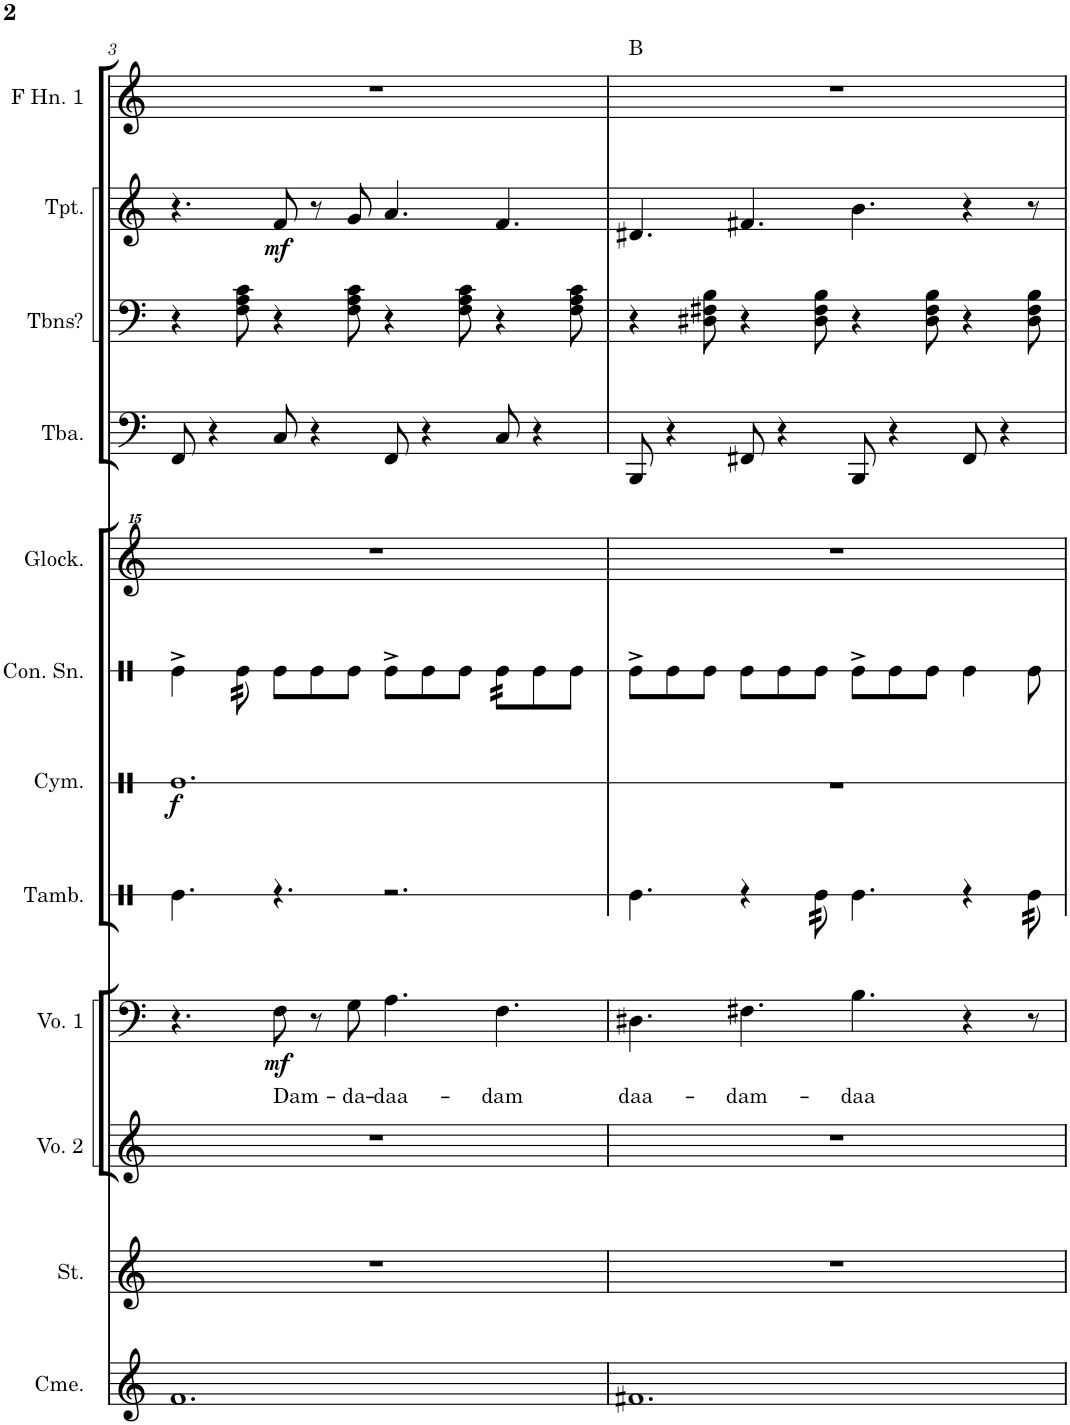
**kern	**kern	**kern	**kern	**text	**dynam	**kern	**kern	**kern	**kern	**kern	**dynam	**kern
*part10	*part9	*part8	*part7	*part7	*part7	*part6	*part5	*part4	*part3	*part2	*part2	*part1
*staff10	*staff9	*staff8	*staff7	*staff7	*staff7	*staff6	*staff5	*staff4	*staff3	*staff2	*staff2	*staff1
*I"Chimes	*I"Strings	*I"Voice 2	*I"Voice 1	*	*	*I"Concert Snare Drum	*I"Glockenspiel	*I"Tuba	*I"Trombones?	*I"Trumpet	*	*I"Horn in F 1
*I'Cme.	*I'St.	*I'Vo. 2	*I'Vo. 1	*	*	*I'Con. Sn.	*I'Glock.	*I'Tba.	*I'Tbns?	*I'Tpt.	*	*
!!LO:PB:g=z
*clefG2	*clefG2	*clefG2	*clefF4	*	*	*clefX	*clefG^^2	*clefF4	*clefF4	*clefG2	*	*clefG2
*	*	*	*	*	*	*	*	*	*	*ITrd1c2	*	*ITrd4c7
*k[]	*k[]	*k[]	*k[]	*	*	*k[]	*k[]	*k[]	*k[]	*k[]	*	*k[]
*M12/8	*M12/8	*M12/8	*M12/8	*	*	*M12/8	*M12/8	*M12/8	*M12/8	*M12/8	*	*M12/8
=3	=3	=3	=3	=3	=3	=3	=3	=3	=3	=3	=3	=3
1.f	1.r	1.r	4.r	.	.	4Re^\	1.r	8FF/	4r	4.r	.	1.r
.	.	.	.	.	.	.	.	4r	.	.	.	.
*	*	*	*	*	*	*tremolo	*	*	*	*	*	*
.	.	.	.	.	.	32Re\	.	.	8F\ 8A\ 8c\	.	.	.
.	.	.	.	.	.	32Re\	.	.	.	.	.	.
.	.	.	.	.	.	32Re\	.	.	.	.	.	.
.	.	.	.	.	.	32Re\	.	.	.	.	.	.
*	*	*	*	*	*	*Xtremolo	*	*	*	*	*	*
!	!	!	!	!LO:LY:b	!LO:DY:b	!	!	!	!	!	!LO:DY:b	!
.	.	.	8F\	Dam-	mf	8Re\L	.	8C/	4r	8f/	mf	.
.	.	.	8r	.	.	8Re\	.	4r	.	8r	.	.
!	!	!	!	!LO:LY:b	!	!	!	!	!	!	!	!
.	.	.	8G\	-da-	.	8Re\J	.	.	8F\ 8A\ 8c\	8g/	.	.
!	!	!	!	!LO:LY:b	!	!	!	!	!	!	!	!
.	.	.	4.A\	-daa-	.	8Re^\L	.	8FF/	4r	4.a/	.	.
.	.	.	.	.	.	8Re\	.	4r	.	.	.	.
.	.	.	.	.	.	8Re\J	.	.	8F\ 8A\ 8c\	.	.	.
!	!	!	!	!LO:LY:b	!	!	!	!	!	!	!	!
*	*	*	*	*	*	*tremolo	*	*	*	*	*	*
.	.	.	4.F\	-dam	.	32Re\LLL	.	8C/	4r	4.f/	.	.
.	.	.	.	.	.	32Re\	.	.	.	.	.	.
.	.	.	.	.	.	32Re\	.	.	.	.	.	.
.	.	.	.	.	.	32Re\	.	.	.	.	.	.
*	*	*	*	*	*	*Xtremolo	*	*	*	*	*	*
.	.	.	.	.	.	8Re\	.	4r	.	.	.	.
.	.	.	.	.	.	8Re\J	.	.	8F\ 8A\ 8c\	.	.	.
=4	=4	=4	=4	=4	=4	=4	=4	=4	=4	=4	=4	=4
!	!	!	!	!	!	!	!	!	!	!	!	!LO:TX:a:t=B
!	!	!	!	!LO:LY:b	!	!	!	!	!	!	!	!
1.f#X	1.r	1.r	4.D#X\	daa-	.	8Re^\L	1.r	8BBB/	4r	4.d#X/	.	1.r
.	.	.	.	.	.	8Re\	.	4r	.	.	.	.
.	.	.	.	.	.	8Re\J	.	.	8D#X\ 8F#X\ 8B\	.	.	.
!	!	!	!	!LO:LY:b	!	!	!	!	!	!	!	!
.	.	.	4.F#X\	-dam-	.	8Re\L	.	8FF#X/	4r	4.f#X/	.	.
.	.	.	.	.	.	8Re\	.	4r	.	.	.	.
.	.	.	.	.	.	8Re\J	.	.	8D#\ 8F#\ 8B\	.	.	.
!	!	!	!	!LO:LY:b	!	!	!	!	!	!	!	!
.	.	.	4.B\	-daa	.	8Re^\L	.	8BBB/	4r	4.b\	.	.
.	.	.	.	.	.	8Re\	.	4r	.	.	.	.
.	.	.	.	.	.	8Re\J	.	.	8D#\ 8F#\ 8B\	.	.	.
.	.	.	4r	.	.	4Re\	.	8FF#/	4r	4r	.	.
.	.	.	.	.	.	.	.	4r	.	.	.	.
.	.	.	8r	.	.	8Re\	.	.	8D#\ 8F#\ 8B\	8r	.	.
=	=	=	=	=	=	=	=	=	=	=	=	=
*-	*-	*-	*-	*-	*-	*-	*-	*-	*-	*-	*-	*-
